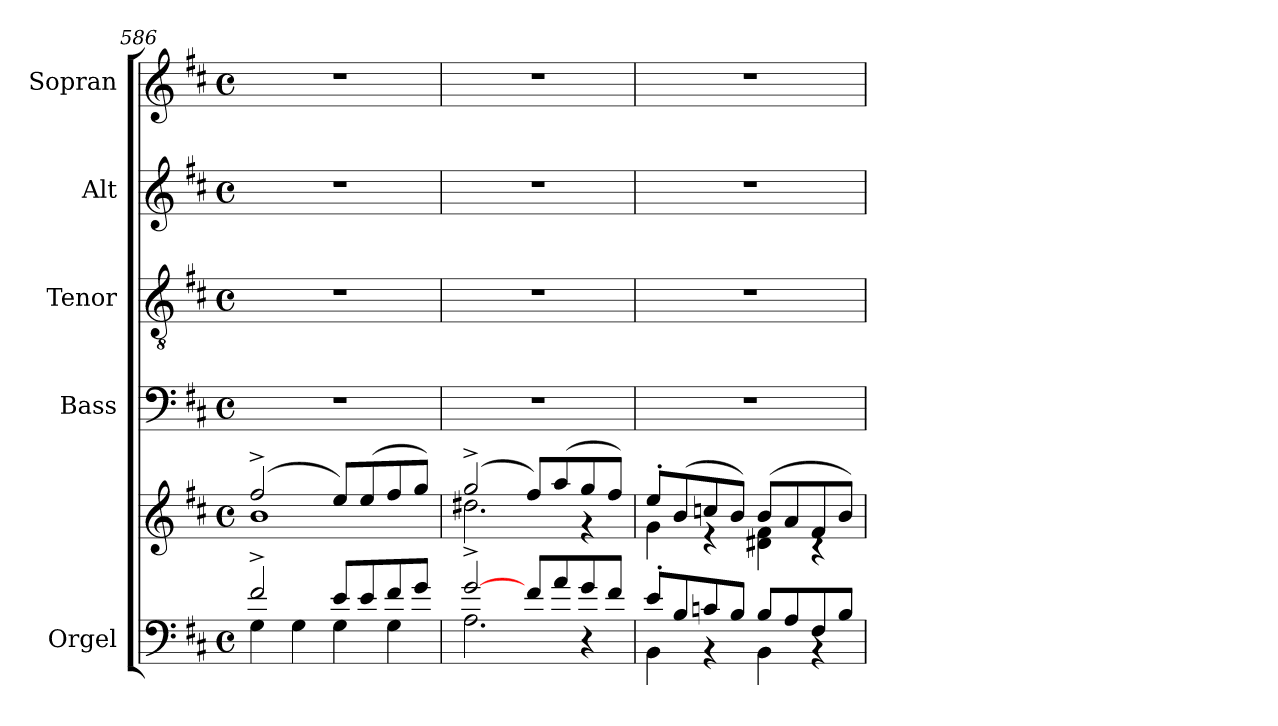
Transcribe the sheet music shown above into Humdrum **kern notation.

**kern	**kern	**kern	**kern	**kern	**kern
*part5	*part5	*part4	*part3	*part2	*part1
*staff6	*staff5	*staff4	*staff3	*staff2	*staff1
*I"Orgel	*	*I"Bass	*I"Tenor	*I"Alt	*I"Sopran
*I'Org.	*	*I'B	*I'T	*I'A	*I'S
*clefF4	*clefG2	*clefF4	*clefGv2	*clefG2	*clefG2
*k[f#c#]	*k[f#c#]	*k[f#c#]	*k[f#c#]	*k[f#c#]	*k[f#c#]
*D:	*D:	*D:	*D:	*D:	*D:
*M4/4	*M4/4	*M4/4	*M4/4	*M4/4	*M4/4
*met(c)	*met(c)	*met(c)	*met(c)	*met(c)	*met(c)
=586	=586	=586	=586	=586	=586
*^	*^	*	*	*	*
2f#^>/	4G\	(2ff#^>/	1b	1r	1r	1r	1r
.	4G\	.	.	.	.	.	.
8e/L	4G\	8ee/L)	.	.	.	.	.
8e/	.	(>8ee/	.	.	.	.	.
8f#/	4G\	8ff#/	.	.	.	.	.
8g/J	.	8gg/J)	.	.	.	.	.
=587	=587	=587	=587	=587	=587	=587	=587
[>2g^>/	2.A\	(2gg^>/	2.dd#X\	1r	1r	1r	1r
8f#/L	.	8ff#/L)	.	.	.	.	.
8a/	.	(>8aa/	.	.	.	.	.
8g/	4rC	8gg/	4rg	.	.	.	.
8f#/J	.	8ff#/J)	.	.	.	.	.
=588	=588	=588	=588	=588	=588	=588	=588
8e'</L	4BB\	8ee'</L	4g\	1r	1r	1r	1r
8B/	.	(>8b/	.	.	.	.	.
8cn/	4rAA	8ccn/	4re	.	.	.	.
8B/J	.	8b/J)	.	.	.	.	.
8B/L	4BB\	(>8b/L	4d#X\ 4f#\	.	.	.	.
8A/	.	8a/	.	.	.	.	.
8F#/	4rAA	8f#/	4rB	.	.	.	.
8B/J	.	8b/J)	.	.	.	.	.
*v	*v	*	*	*	*	*	*
*	*v	*v	*	*	*	*
=	=	=	=	=	=
*-	*-	*-	*-	*-	*-
